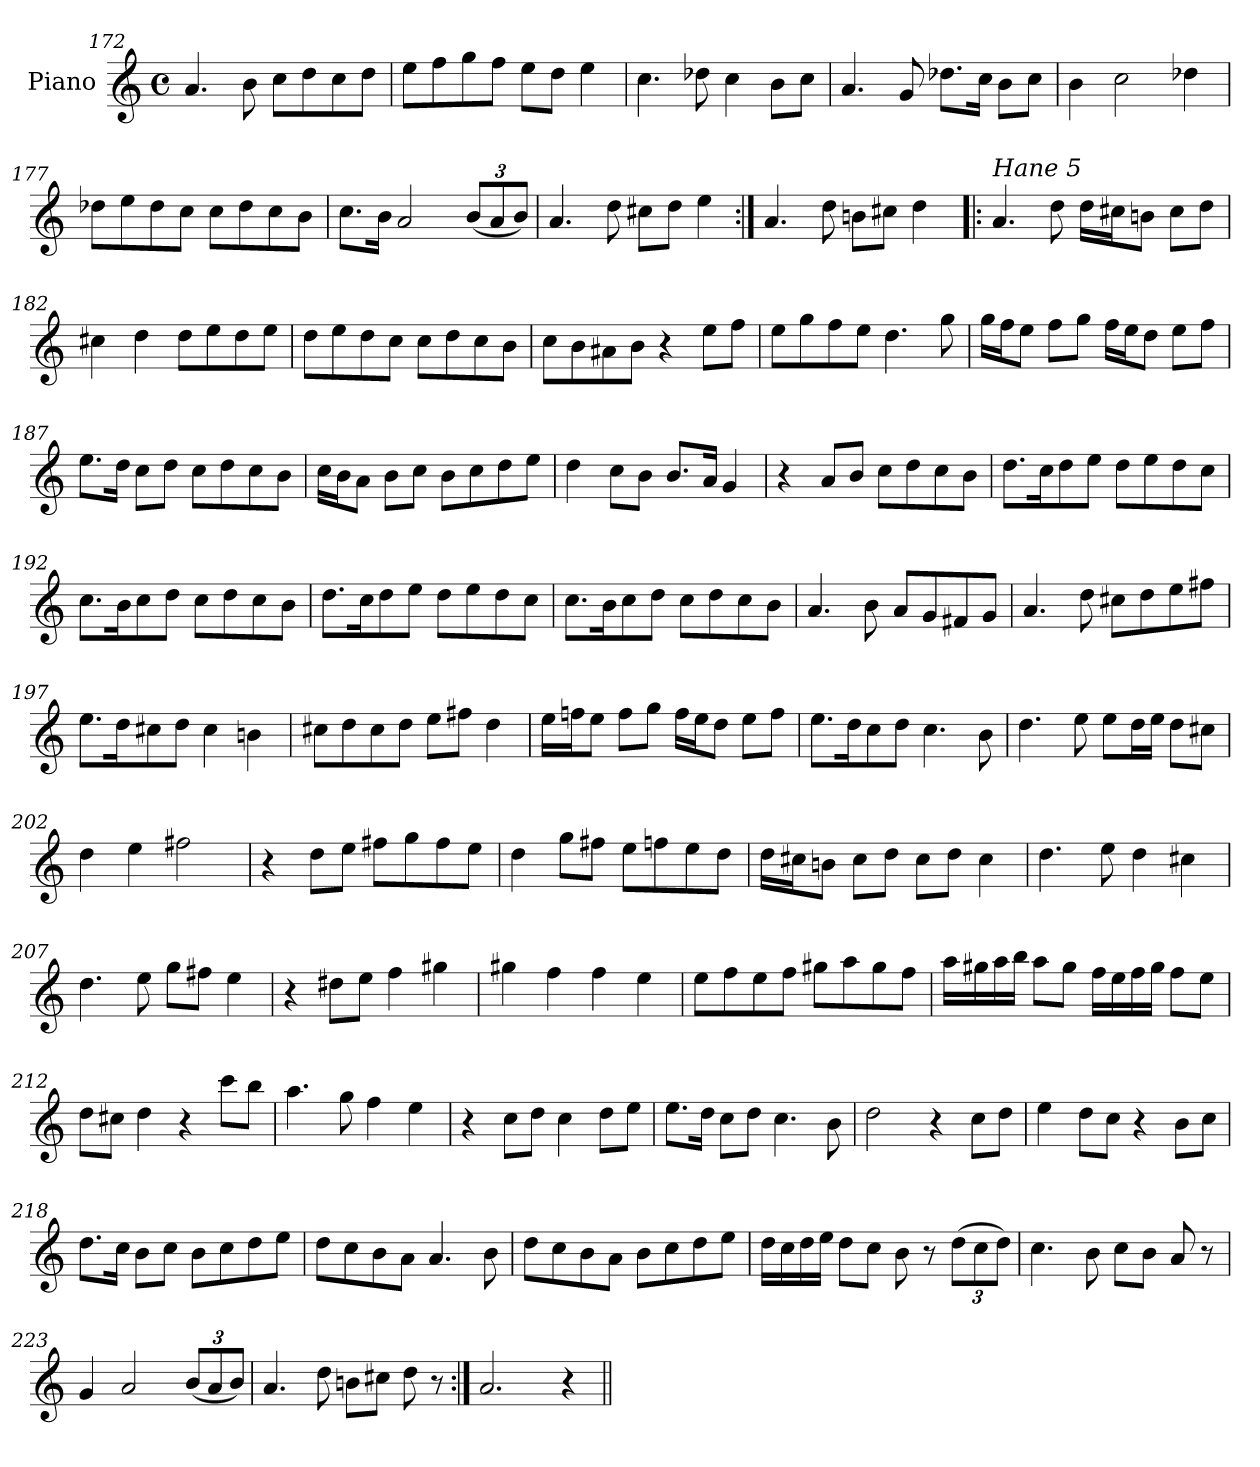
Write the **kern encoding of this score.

**kern
*part1
*staff1
*I"Piano
*I'Pno
*clefG2
*k[]
*M4/4
*met(c)
=172
4.a/
8b\
8cc\L
8dd\
8cc\
8dd\J
!!LO:LB:g=z
=173
8ee\L
8ff\
8gg\
8ff\J
8ee\L
8dd\J
4ee\
=174
4.cc\
8dd-X\
4cc\
8b\L
8cc\J
=175
4.a/
8g/
8.dd-X\L
16cc\Jk
8b\L
8cc\J
=176
4b\
2cc\
4dd-X\
=177
8dd-X\L
8ee\
8dd-\
8cc\J
8cc\L
8dd-\
8cc\
8b\J
=178
8.cc\L
16b\Jk
2a/
*Xbrackettup
(<12b/L
12a/
12b/J)
!!LO:PB:g=z
=179
4.a/
8dd\
8cc#X\L
8dd\J
4ee\
=180:|!
4.a/
8dd\
8bn\L
8cc#X\J
4dd\
=181!|:
!LO:TX:a:i:t=Hane 5
4.a/
8dd\
16dd\LL
16cc#X\J
8bn\J
8cc#\L
8dd\J
=182
4cc#X\
4dd\
8dd\L
8ee\
8dd\
8ee\J
!!LO:LB:g=z
=183
8dd\L
8ee\
8dd\
8cc\J
8cc\L
8dd\
8cc\
8b\J
=184
8cc\L
8b\
8a#X\
8b\J
4r
8ee\L
8ff\J
=185
8ee\L
8gg\
8ff\
8ee\J
4.dd\
8gg\
=186
16gg\LL
16ff\J
8ee\J
8ff\L
8gg\J
16ff\LL
16ee\J
8dd\J
8ee\L
8ff\J
!!LO:LB:g=z
=187
8.ee\L
16dd\Jk
8cc\L
8dd\J
8cc\L
8dd\
8cc\
8b\J
=188
16cc\LL
16b\J
8a\J
8b\L
8cc\J
8b\L
8cc\
8dd\
8ee\J
=189
4dd\
8cc\L
8b\J
8.b/L
16a/Jk
4g/
=190
4r
8a/L
8b/J
8cc\L
8dd\
8cc\
8b\J
!!LO:LB:g=z
=191
8.dd\L
16cc\K
8dd\
8ee\J
8dd\L
8ee\
8dd\
8cc\J
=192
8.cc\L
16b\K
8cc\
8dd\J
8cc\L
8dd\
8cc\
8b\J
=193
8.dd\L
16cc\K
8dd\
8ee\J
8dd\L
8ee\
8dd\
8cc\J
=194
8.cc\L
16b\K
8cc\
8dd\J
8cc\L
8dd\
8cc\
8b\J
!!LO:LB:g=z
=195
4.a/
8b\
8a/L
8g/
8f#X/
8g/J
=196
4.a/
8dd\
8cc#X\L
8dd\
8ee\
8ff#X\J
=197
8.ee\L
16dd\K
8cc#X\
8dd\J
4cc#\
4bn\
=198
8cc#X\L
8dd\
8cc#\
8dd\J
8ee\L
8ff#X\J
4dd\
!!LO:LB:g=z
=199
16ee\LL
16ffn\J
8ee\J
8ff\L
8gg\J
16ff\LL
16ee\J
8dd\J
8ee\L
8ff\J
=200
8.ee\L
16dd\K
8cc\
8dd\J
4.cc\
8b\
=201
4.dd\
8ee\
8ee\L
16dd\L
16ee\JJ
8dd\L
8cc#X\J
=202
4dd\
4ee\
2ff#X\
=203
4r
8dd\L
8ee\J
8ff#X\L
8gg\
8ff#\
8ee\J
!!LO:LB:g=z
=204
4dd\
8gg\L
8ff#X\J
8ee\L
8ffn\
8ee\
8dd\J
=205
16dd\LL
16cc#X\J
8bn\J
8cc#\L
8dd\J
8cc#\L
8dd\J
4cc#\
=206
4.dd\
8ee\
4dd\
4cc#X\
=207
4.dd\
8ee\
8gg\L
8ff#X\J
4ee\
=208
4r
8dd#X\L
8ee\J
4ff\
4gg#X\
!!LO:LB:g=z
=209
4gg#X\
4ff\
4ff\
4ee\
=210
8ee\L
8ff\
8ee\
8ff\J
8gg#X\L
8aa\
8gg#\
8ff\J
=211
16aa\LL
16gg#X\
16aa\
16bb\JJ
8aa\L
8gg#\J
16ff\LL
16ee\
16ff\
16gg#\JJ
8ff\L
8ee\J
=212
8dd\L
8cc#X\J
4dd\
4r
8ccc\L
8bb\J
=213
4.aa\
8gg\
4ff\
4ee\
!!LO:LB:g=z
=214
4r
8cc\L
8dd\J
4cc\
8dd\L
8ee\J
=215
8.ee\L
16dd\Jk
8cc\L
8dd\J
4.cc\
8b\
=216
2dd\
4r
8cc\L
8dd\J
=217
4ee\
8dd\L
8cc\J
4r
8b\L
8cc\J
=218
8.dd\L
16cc\Jk
8b\L
8cc\J
8b\L
8cc\
8dd\
8ee\J
!!LO:LB:g=z
=219
8dd\L
8cc\
8b\
8a\J
4.a/
8b\
=220
8dd\L
8cc\
8b\
8a\J
8b\L
8cc\
8dd\
8ee\J
=221
16dd\LL
16cc\
16dd\
16ee\JJ
8dd\L
8cc\J
8b\
8r
(>12dd\L
12cc\
12dd\J)
=222
4.cc\
8b\
8cc\L
8b\J
8a/
8r
=223
4g/
2a/
(<12b/L
12a/
12b/J)
!!LO:PB:g=z
=224
4.a/
8dd\
8bn\L
8cc#X\J
8dd\
8r
=225:|!
2.a/
4r
=||
*-
